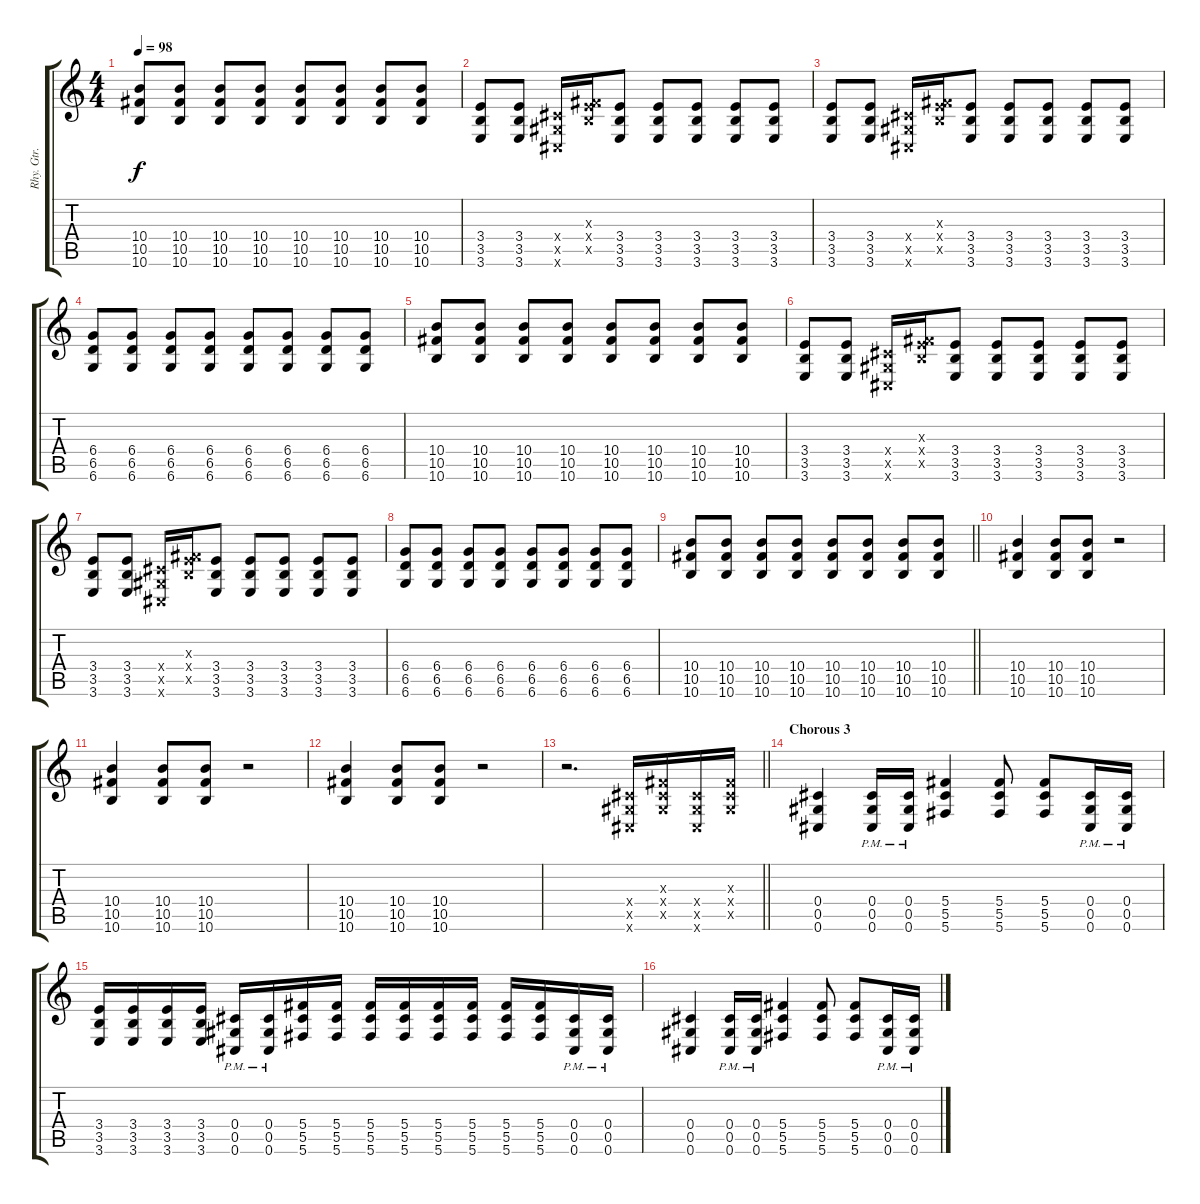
\track ("Rhy. Gtr. 1" "Rhy. Gtr. ") {instrument distortionguitar}
\staff {score tabs}
\tuning (Eb4 Bb3 Gb3 Db3 Ab2 Db2) {hide}
\ts (4 4)
\tempo 98
\clef g2
\ks c
(10.4 10.5 10.6).8{dy f} (10.4 10.5 10.6).8 (10.4 10.5 10.6).8 (10.4 10.5 10.6).8 (10.4 10.5 10.6).8 (10.4 10.5 10.6).8 (10.4 10.5 10.6).8 (10.4 10.5 10.6).8 |
(3.4 3.5 3.6).8 (3.4 3.5 3.6).8 (0.4{x} 0.5{x} 0.6{x}).16 (0.3{x} 3.4{x} 3.5{x}).16 (3.4 3.5 3.6).8 (3.4 3.5 3.6).8 (3.4 3.5 3.6).8 (3.4 3.5 3.6).8 (3.4 3.5 3.6).8 |
(3.4 3.5 3.6).8 (3.4 3.5 3.6).8 (0.4{x} 0.5{x} 0.6{x}).16 (0.3{x} 3.4{x} 3.5{x}).16 (3.4 3.5 3.6).8 (3.4 3.5 3.6).8 (3.4 3.5 3.6).8 (3.4 3.5 3.6).8 (3.4 3.5 3.6).8 |
(6.4 6.5 6.6).8 (6.4 6.5 6.6).8 (6.4 6.5 6.6).8 (6.4 6.5 6.6).8 (6.4 6.5 6.6).8 (6.4 6.5 6.6).8 (6.4 6.5 6.6).8 (6.4 6.5 6.6).8 |
(10.4 10.5 10.6).8 (10.4 10.5 10.6).8 (10.4 10.5 10.6).8 (10.4 10.5 10.6).8 (10.4 10.5 10.6).8 (10.4 10.5 10.6).8 (10.4 10.5 10.6).8 (10.4 10.5 10.6).8 |
(3.4 3.5 3.6).8 (3.4 3.5 3.6).8 (0.4{x} 0.5{x} 0.6{x}).16 (0.3{x} 3.4{x} 3.5{x}).16 (3.4 3.5 3.6).8 (3.4 3.5 3.6).8 (3.4 3.5 3.6).8 (3.4 3.5 3.6).8 (3.4 3.5 3.6).8 |
(3.4 3.5 3.6).8 (3.4 3.5 3.6).8 (0.4{x} 0.5{x} 0.6{x}).16 (0.3{x} 3.4{x} 3.5{x}).16 (3.4 3.5 3.6).8 (3.4 3.5 3.6).8 (3.4 3.5 3.6).8 (3.4 3.5 3.6).8 (3.4 3.5 3.6).8 |
(6.4 6.5 6.6).8 (6.4 6.5 6.6).8 (6.4 6.5 6.6).8 (6.4 6.5 6.6).8 (6.4 6.5 6.6).8 (6.4 6.5 6.6).8 (6.4 6.5 6.6).8 (6.4 6.5 6.6).8 |
\barLineRight lightlight
(10.4 10.5 10.6).8 (10.4 10.5 10.6).8 (10.4 10.5 10.6).8 (10.4 10.5 10.6).8 (10.4 10.5 10.6).8 (10.4 10.5 10.6).8 (10.4 10.5 10.6).8 (10.4 10.5 10.6).8 |
\section ("" "")
(10.4 10.5 10.6).4 (10.4 10.5 10.6).8 (10.4 10.5 10.6).8 r.2 |
(10.4 10.5 10.6).4 (10.4 10.5 10.6).8 (10.4 10.5 10.6).8 r.2 |
(10.4 10.5 10.6).4 (10.4 10.5 10.6).8 (10.4 10.5 10.6).8 r.2 |
\barLineRight lightlight
r.2{d} (0.4{x} 0.5{x} 0.6{x}).16 (0.3{x} 0.4{x} 0.5{x}).16 (0.4{x} 0.5{x} 0.6{x}).16 (0.3{x} 0.4{x} 0.5{x}).16 |
\section ("" "Chorous 3")
(0.4 0.5 0.6).4 (0.4{pm} 0.5{pm} 0.6{pm}).16 (0.4{pm} 0.5{pm} 0.6{pm}).16 (5.4 5.5 5.6).4 (5.4 5.5 5.6).8 (5.4 5.5 5.6).8 (0.4{pm} 0.5{pm} 0.6{pm}).16 (0.4{pm} 0.5{pm} 0.6{pm}).16 |
(3.4 3.5 3.6).16 (3.4 3.5 3.6).16 (3.4 3.5 3.6).16 (3.4 3.5 3.6).16 (0.4{pm} 0.5{pm} 0.6{pm}).16 (0.4{pm} 0.5{pm} 0.6{pm}).16 (5.4 5.5 5.6).16 (5.4 5.5 5.6).16 (5.4 5.5 5.6).16 (5.4 5.5 5.6).16 (5.4 5.5 5.6).16 (5.4 5.5 5.6).16 (5.4 5.5 5.6).16 (5.4 5.5 5.6).16 (0.4{pm} 0.5{pm} 0.6{pm}).16 (0.4{pm} 0.5{pm} 0.6{pm}).16 |
(0.4 0.5 0.6).4 (0.4{pm} 0.5{pm} 0.6{pm}).16 (0.4{pm} 0.5{pm} 0.6{pm}).16 (5.4 5.5 5.6).4 (5.4 5.5 5.6).8 (5.4 5.5 5.6).8 (0.4{pm} 0.5{pm} 0.6{pm}).16 (0.4{pm} 0.5{pm} 0.6{pm}).16
